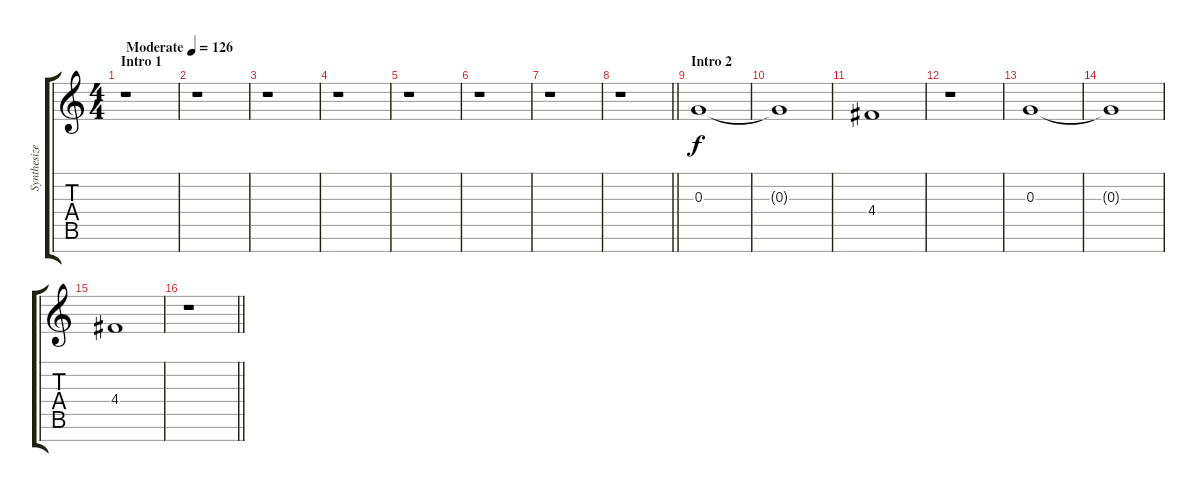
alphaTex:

\track ("Synthesizer" "Synthesize") {instrument lead2sawtooth}
\staff {score tabs}
\tuning (E5 B4 G4 D4 A3 E3 B2) {hide}
\ts (4 4)
\section ("" "Intro 1")
\tempo (126 "Moderate")
\clef g2
\ks c
r.1{dy f instrument lead2sawtooth} |
r.1 |
r.1 |
r.1 |
r.1 |
r.1 |
r.1 |
\barLineRight lightlight
r.1 |
\section ("" "Intro 2")
0.3.1 |
0.3{t}.1 |
4.4.1 |
r.1 |
0.3.1 |
0.3{t}.1 |
4.4.1 |
\barLineRight lightlight
r.1
